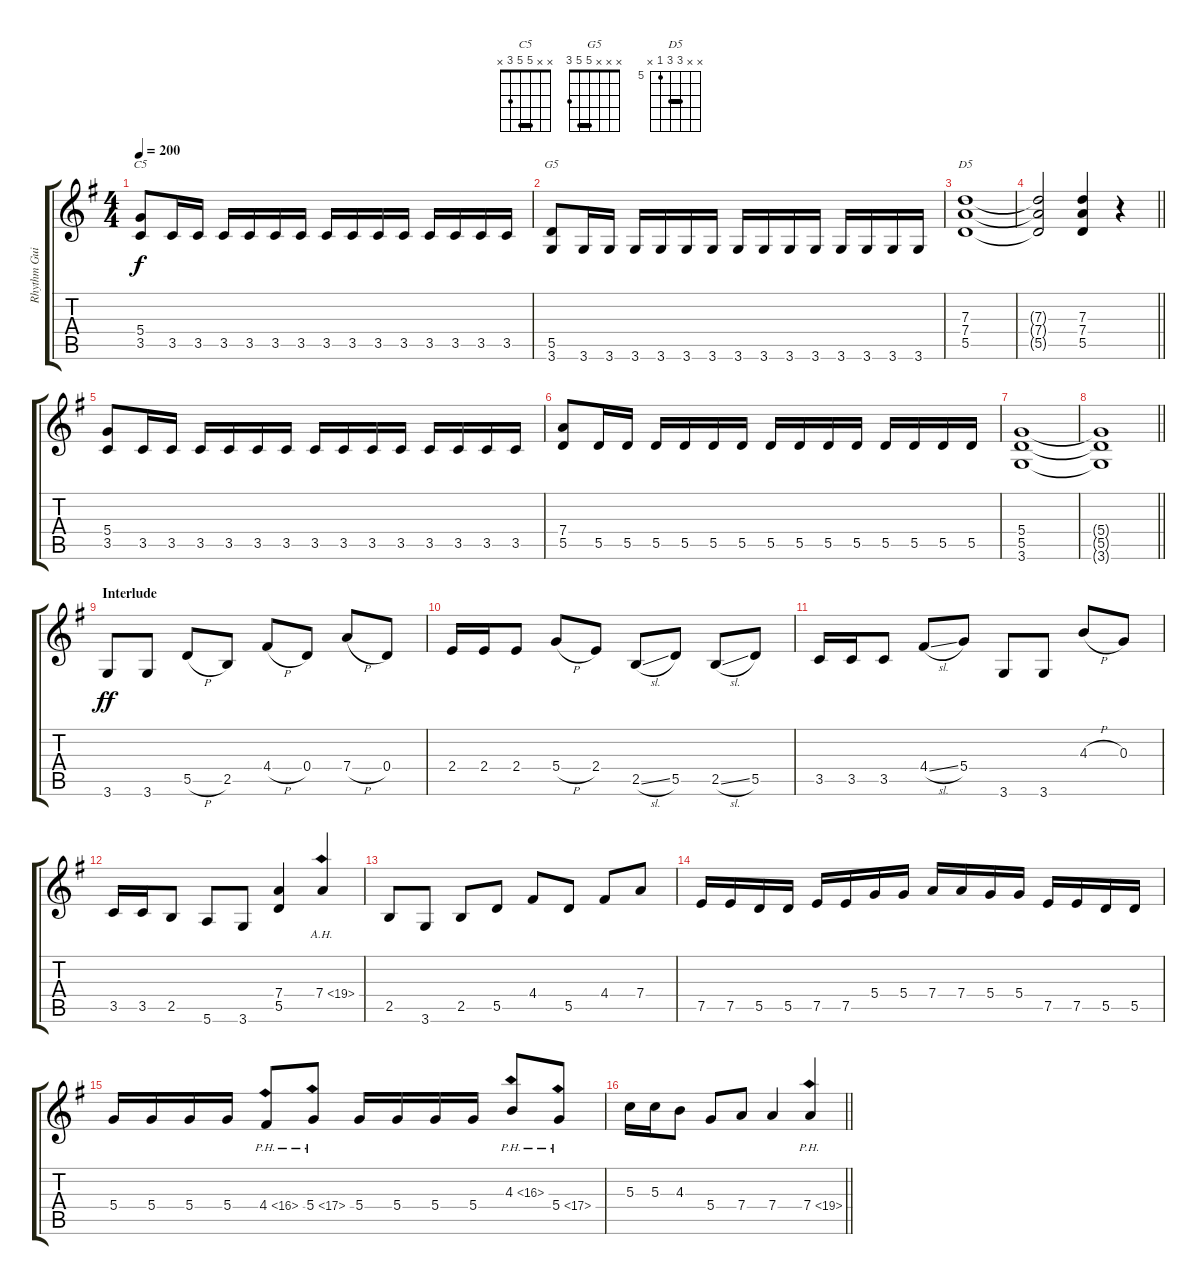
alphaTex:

\track ("Rhythm Guitar A" "Rhythm Gui") {instrument overdrivenguitar}
\staff {score tabs}
\tuning (E4 B3 G3 D3 A2 E2) {hide}
\chord ("C5" x x 5 5 3 x) {barre 5}
\chord ("G5" x x x 5 5 3) {barre 5}
\chord ("D5" x x 7 7 5 x) {firstfret 5 barre 7}
\ts (4 4)
\tempo 200
\clef g2
\ks g
(5.4 3.5).8{ch "C5" dy f} 3.5.16 3.5.16 3.5.16 3.5.16 3.5.16 3.5.16 3.5.16 3.5.16 3.5.16 3.5.16 3.5.16 3.5.16 3.5.16 3.5.16 |
(5.5 3.6).8{ch "G5"} 3.6.16 3.6.16 3.6.16 3.6.16 3.6.16 3.6.16 3.6.16 3.6.16 3.6.16 3.6.16 3.6.16 3.6.16 3.6.16 3.6.16 |
(7.3 7.4 5.5).1{ch "D5"} |
\barLineRight lightlight
(7.3{t} 7.4{t} 5.5{t}).2 (7.3 7.4 5.5).4 r.4 |
\section ("" "")
(5.4 3.5).8 3.5.16 3.5.16 3.5.16 3.5.16 3.5.16 3.5.16 3.5.16 3.5.16 3.5.16 3.5.16 3.5.16 3.5.16 3.5.16 3.5.16 |
(7.4 5.5).8 5.5.16 5.5.16 5.5.16 5.5.16 5.5.16 5.5.16 5.5.16 5.5.16 5.5.16 5.5.16 5.5.16 5.5.16 5.5.16 5.5.16 |
(5.4 5.5 3.6).1 |
\barLineRight lightlight
(5.4{t} 5.5{t} 3.6{t}).1 |
\section ("" "Interlude")
3.6.8{dy ff} 3.6.8 5.5{h}.8 2.5.8 4.4{h}.8 0.4.8 7.4{h}.8 0.4.8 |
2.4.16 2.4.16 2.4.8 5.4{h}.8 2.4.8 2.5{sl}.8 5.5.8 2.5{sl}.8 5.5.8 |
3.5.16 3.5.16 3.5.8 4.4{sl}.8 5.4.8 3.6.8 3.6.8 4.3{h}.8 0.3.8 |
3.5.16 3.5.16 2.5.8 5.6.8 3.6.8 (7.4 5.5).4 7.4{ah 12}.4 |
2.5.8 3.6.8 2.5.8 5.5.8 4.4.8 5.5.8 4.4.8 7.4.8 |
7.5.16 7.5.16 5.5.16 5.5.16 7.5.16 7.5.16 5.4.16 5.4.16 7.4.16 7.4.16 5.4.16 5.4.16 7.5.16 7.5.16 5.5.16 5.5.16 |
5.4.16 5.4.16 5.4.16 5.4.16 4.4{ph 12}.8 5.4{ph 12}.8 5.4.16 5.4.16 5.4.16 5.4.16 4.3{ph 12}.8 5.4{ph 12}.8 |
\barLineRight lightlight
5.3.16 5.3.16 4.3.8 5.4.8 7.4.8 7.4.4 7.4{ph 12}.4
